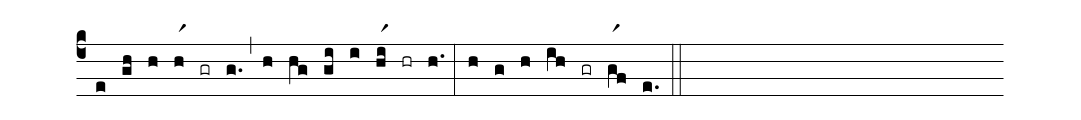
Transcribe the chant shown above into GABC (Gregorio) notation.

%%
(c4)
(e) (gh)
(h) (hr1) (gr) (g.) (,)
(h) (hg) (gi) (i) (hir1) (hr) (h.) (:)
(h) (g) (h) (ih) (gr) (gr1f) (e.) (::)
